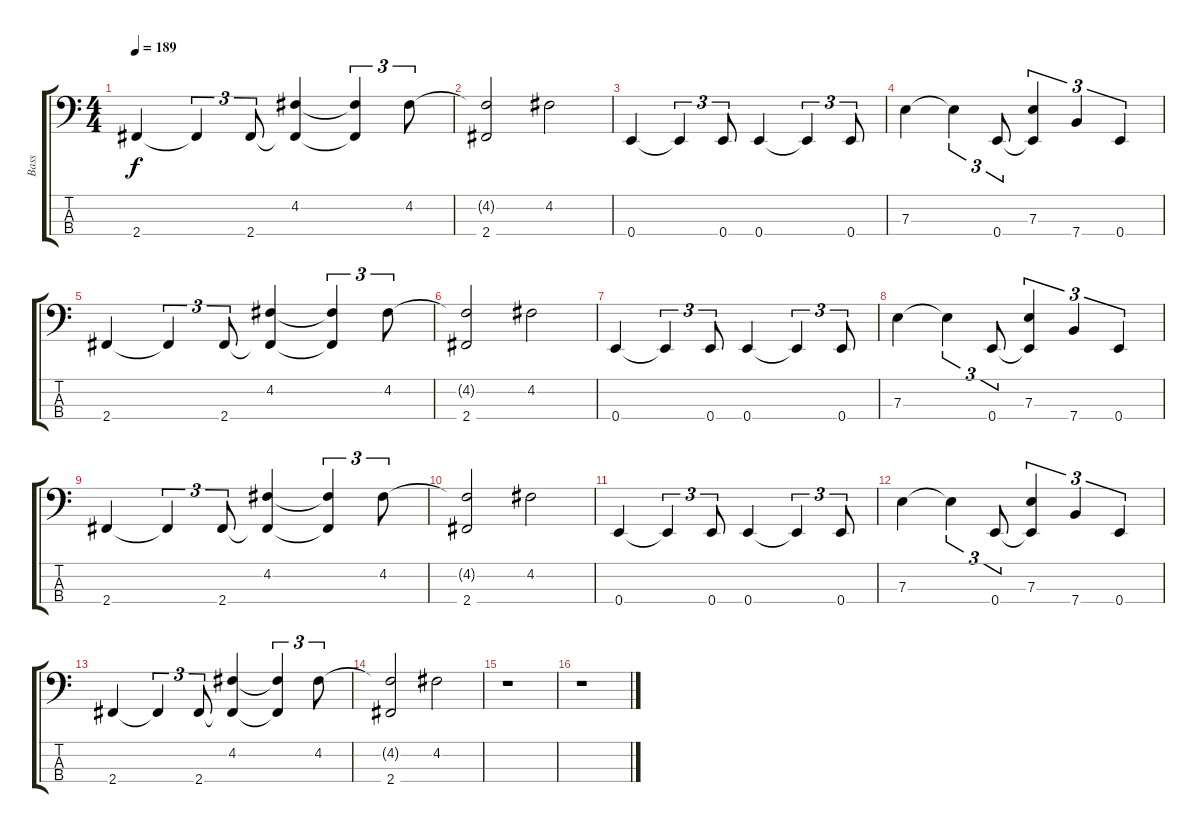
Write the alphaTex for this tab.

\track ("Bass" "Bass") {instrument electricbassfinger}
\staff {score tabs}
\tuning (G2 D2 A1 E1) {hide}
\ts (4 4)
\tempo 189
\clef f4
\ks c
2.4.4{dy f} 2.4{t}.4{tu (3 2)} 2.4.8{tu (3 2)} (4.2 2.4{t}).4 (4.2{t} 2.4{t}).4{tu (3 2)} 4.2.8{tu (3 2)} |
(4.2{t} 2.4).2 4.2.2 |
0.4.4 0.4{t}.4{tu (3 2)} 0.4.8{tu (3 2)} 0.4.4 0.4{t}.4{tu (3 2)} 0.4.8{tu (3 2)} |
7.3.4 7.3{t}.4{tu (3 2)} 0.4.8{tu (3 2)} (7.3 0.4{t}).4{tu (3 2)} 7.4.4{tu (3 2)} 0.4.4{tu (3 2)} |
2.4.4 2.4{t}.4{tu (3 2)} 2.4.8{tu (3 2)} (4.2 2.4{t}).4 (4.2{t} 2.4{t}).4{tu (3 2)} 4.2.8{tu (3 2)} |
(4.2{t} 2.4).2 4.2.2 |
0.4.4 0.4{t}.4{tu (3 2)} 0.4.8{tu (3 2)} 0.4.4 0.4{t}.4{tu (3 2)} 0.4.8{tu (3 2)} |
7.3.4 7.3{t}.4{tu (3 2)} 0.4.8{tu (3 2)} (7.3 0.4{t}).4{tu (3 2)} 7.4.4{tu (3 2)} 0.4.4{tu (3 2)} |
2.4.4 2.4{t}.4{tu (3 2)} 2.4.8{tu (3 2)} (4.2 2.4{t}).4 (4.2{t} 2.4{t}).4{tu (3 2)} 4.2.8{tu (3 2)} |
(4.2{t} 2.4).2 4.2.2 |
0.4.4 0.4{t}.4{tu (3 2)} 0.4.8{tu (3 2)} 0.4.4 0.4{t}.4{tu (3 2)} 0.4.8{tu (3 2)} |
7.3.4 7.3{t}.4{tu (3 2)} 0.4.8{tu (3 2)} (7.3 0.4{t}).4{tu (3 2)} 7.4.4{tu (3 2)} 0.4.4{tu (3 2)} |
2.4.4 2.4{t}.4{tu (3 2)} 2.4.8{tu (3 2)} (4.2 2.4{t}).4 (4.2{t} 2.4{t}).4{tu (3 2)} 4.2.8{tu (3 2)} |
(4.2{t} 2.4).2 4.2.2 |
r.1 |
r.1
